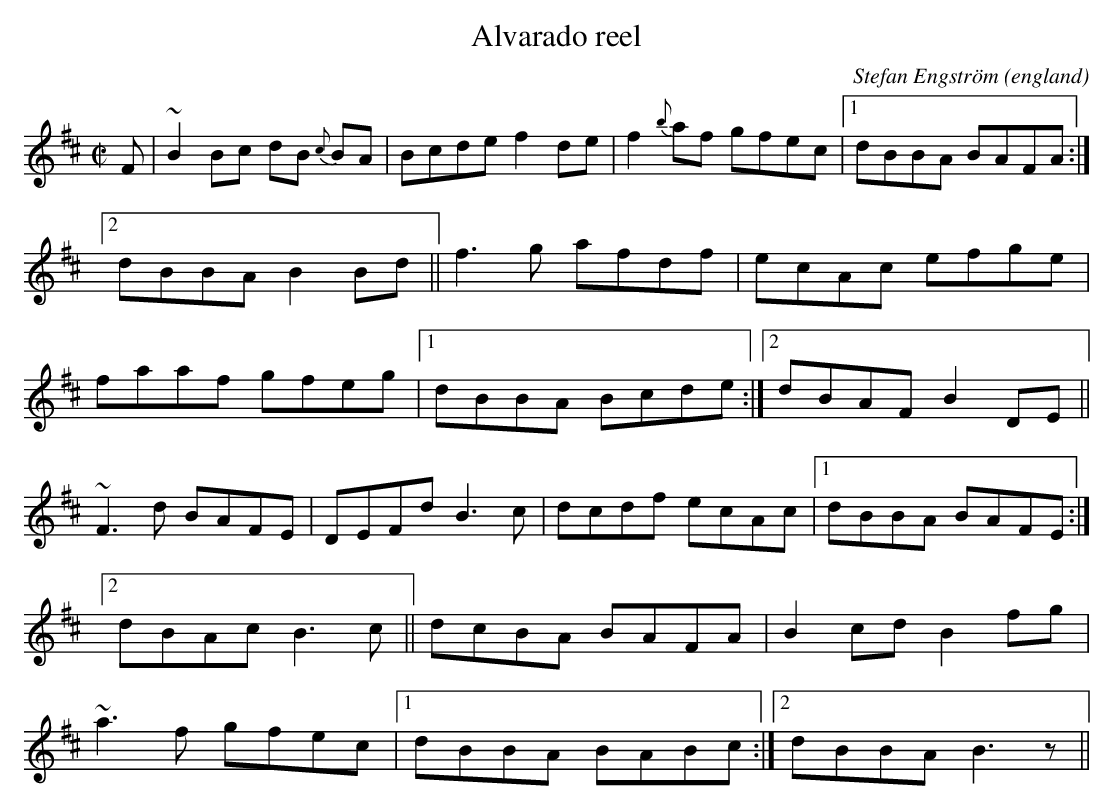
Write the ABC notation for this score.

X:1
T:Alvarado reel
O:england
M:C|
C:Stefan Engstr\"om
K:Bmin
F|~B2Bc dB {c}BA|Bcde f2de|f2 {b}af gfec|1 dBBA BAFA:|2dBBA B2Bd||\
f3g afdf|ecAc efge|faaf gfeg|1 dBBA Bcde:|2 dBAF B2 DE||\
~F3d BAFE|DEFd B3c|dcdf ecAc|1dBBA BAFE:|2 dBAc B3c||\
dcBA BAFA|B2cd B2fg|~a3f gfec|1 dBBA BABc:|2 dBBA B3 z||
